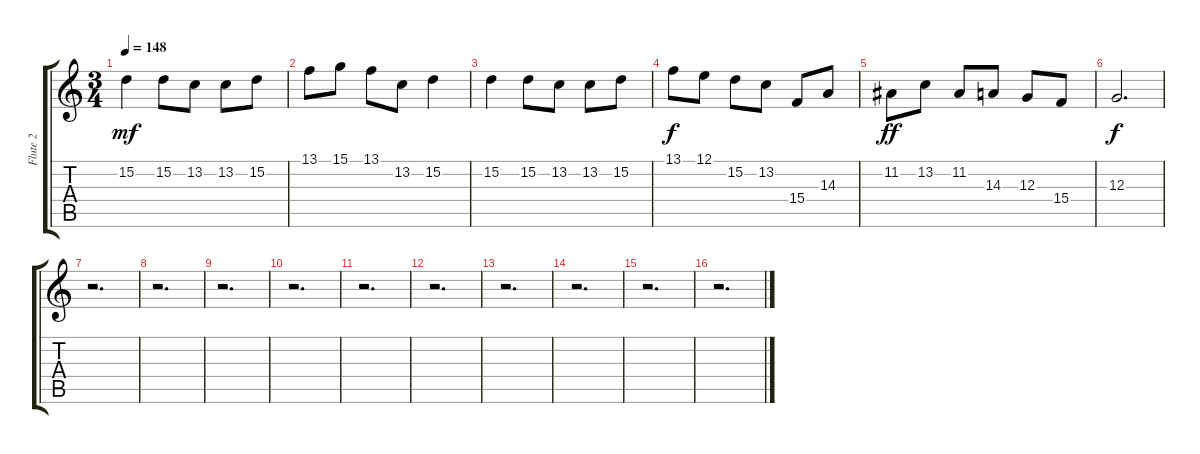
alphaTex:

\track ("Flute 2" "Flute 2") {instrument flute}
\staff {score tabs}
\tuning (E4 B3 G3 D3 A2 E2) {hide}
\ts (3 4)
\tempo 148
\clef g2
\ks c
15.2.4{dy mf} 15.2.8 13.2.8 13.2.8 15.2.8 |
13.1.8 15.1.8 13.1.8 13.2.8 15.2.4 |
15.2.4 15.2.8 13.2.8 13.2.8 15.2.8 |
13.1.8{dy f} 12.1.8 15.2.8 13.2.8 15.4.8 14.3.8 |
11.2.8{dy ff} 13.2.8 11.2.8 14.3.8 12.3.8 15.4.8 |
12.3.2{d dy f} |
r.2{d} |
r.2{d} |
r.2{d} |
r.2{d} |
r.2{d} |
r.2{d} |
r.2{d} |
r.2{d} |
r.2{d} |
r.2{d}
